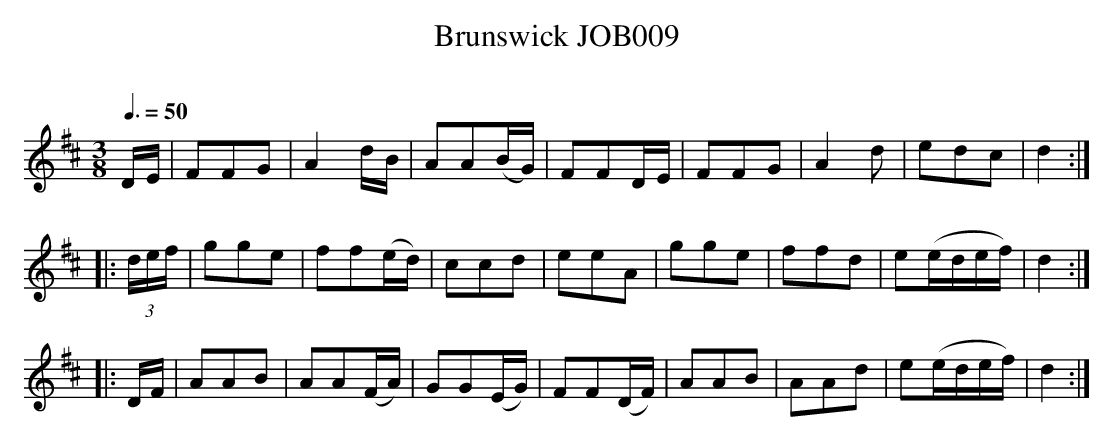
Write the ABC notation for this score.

X:1
T:Brunswick JOB009
M:3/8
L:1/8
O:
Q:3/8=50
K:D
D/E/|FFG|A2 d/B/|AA(B/G/)|FFD/E/|FFG|A2 d|edc|d2:|
|: (3d/e/f/|gge|ff(e/d/)|ccd|eeA|gge|ffd|e(e/d/e/f/)|d2:|
|:D/F/|AAB|AA(F/A/)|GG(E/G/)|FF(D/F/)|AAB|AAd|e(e/d/e/f/)|d2:|
